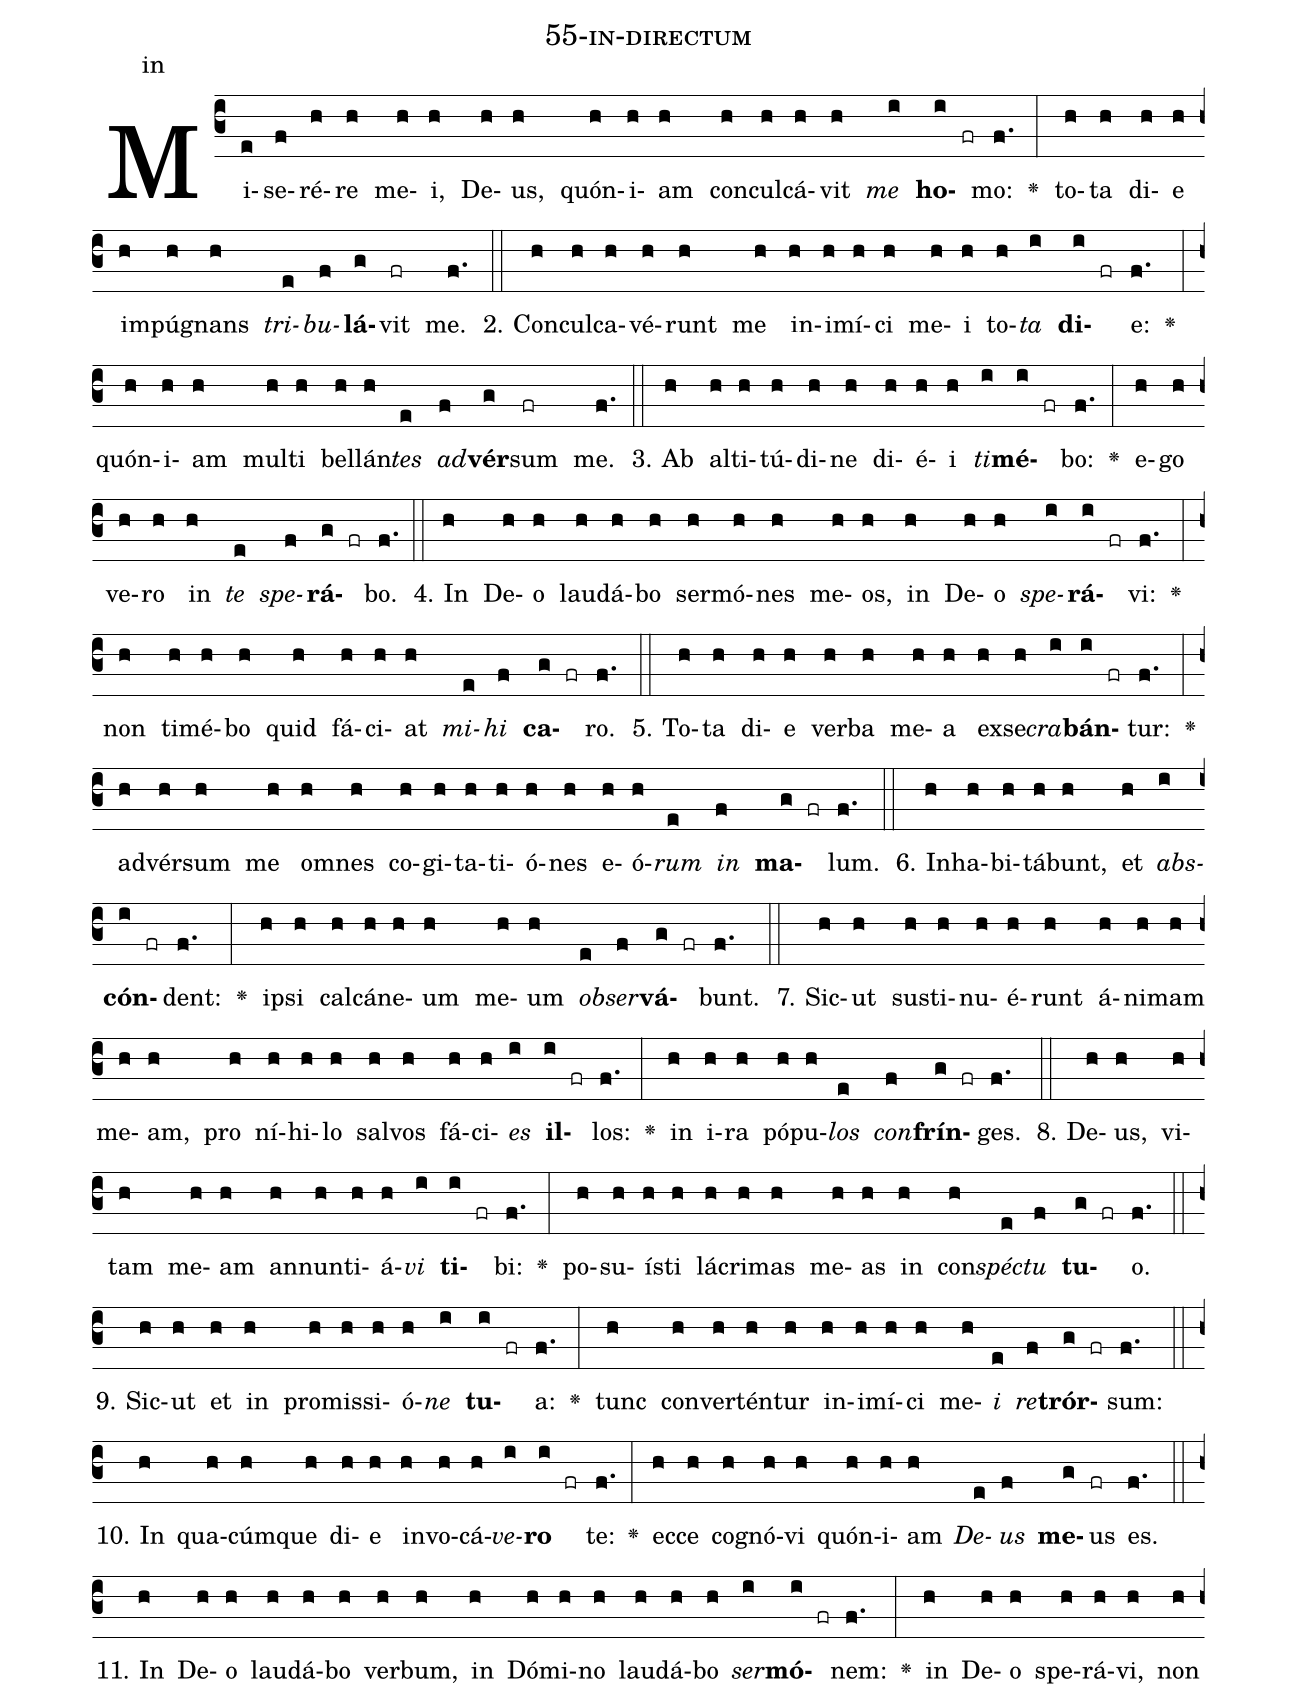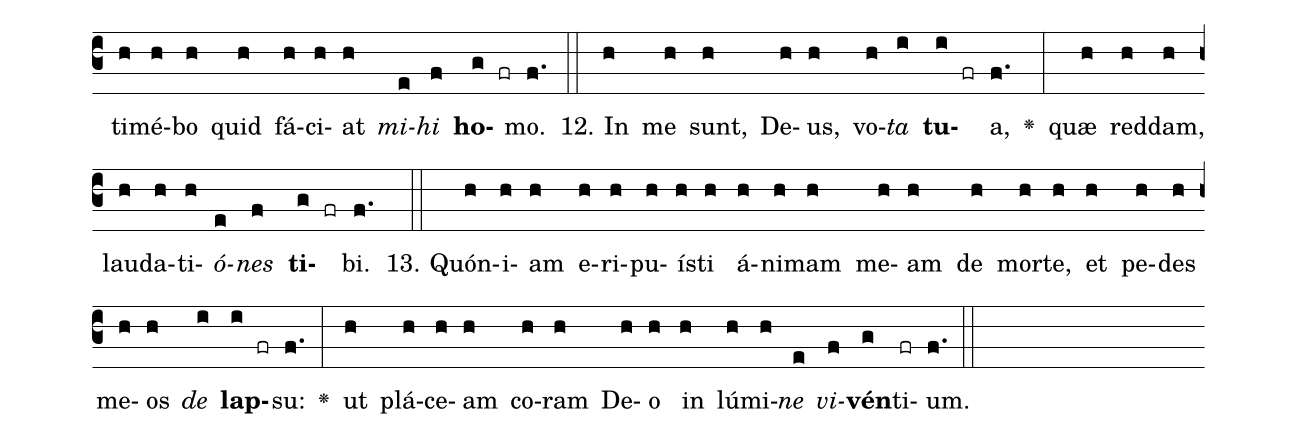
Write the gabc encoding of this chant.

name: 55-in-directum;
annotation: in;
%%
(c3)Mi(e)se(f)ré(h)re(h) me(h)i,(h) De(h)us,(h) quón(h)i(h)am(h) con(h)cul(h)cá(h)vit(h) <i>me</i>(i) <b>ho</b>(i fr)mo:(f.) <v>\greheightstar</v>(:) to(h)ta(h) di(h)e(h) im(h)pú(h)gnans(h) <i>tri</i>(e)<i>bu</i>(f)<b>lá</b>(g)vit(fr) me.(f.) (::)
2. Con(h)cul(h)ca(h)vé(h)runt(h) me(h) in(h)i(h)mí(h)ci(h) me(h)i(h) to(h)<i>ta</i>(i) <b>di</b>(i fr)e:(f.) <v>\greheightstar</v>(:) quón(h)i(h)am(h) mul(h)ti(h) bel(h)lán(h)<i>tes</i>(e) <i>ad</i>(f)<b>vér</b>(g)sum(fr) me.(f.) (::)
3. Ab(h) al(h)ti(h)tú(h)di(h)ne(h) di(h)é(h)i(h) <i>ti</i>(i)<b>mé</b>(i fr)bo:(f.) <v>\greheightstar</v>(:) e(h)go(h) ve(h)ro(h) in(h) <i>te</i>(e) <i>spe</i>(f)<b>rá</b>(g fr)bo.(f.) (::)
4. In(h) De(h)o(h) lau(h)dá(h)bo(h) ser(h)mó(h)nes(h) me(h)os,(h) in(h) De(h)o(h) <i>spe</i>(i)<b>rá</b>(i fr)vi:(f.) <v>\greheightstar</v>(:) non(h) ti(h)mé(h)bo(h) quid(h) fá(h)ci(h)at(h) <i>mi</i>(e)<i>hi</i>(f) <b>ca</b>(g fr)ro.(f.) (::)
5. To(h)ta(h) di(h)e(h) ver(h)ba(h) me(h)a(h) ex(h)se(h)<i>cra</i>(i)<b>bán</b>(i fr)tur:(f.) <v>\greheightstar</v>(:) ad(h)vér(h)sum(h) me(h) om(h)nes(h) co(h)gi(h)ta(h)ti(h)ó(h)nes(h) e(h)ó(h)<i>rum</i>(e) <i>in</i>(f) <b>ma</b>(g fr)lum.(f.) (::)
6. In(h)ha(h)bi(h)tá(h)bunt,(h) et(h) <i>abs</i>(i)<b>cón</b>(i fr)dent:(f.) <v>\greheightstar</v>(:) ip(h)si(h) cal(h)cá(h)ne(h)um(h) me(h)um(h) <i>ob</i>(e)<i>ser</i>(f)<b>vá</b>(g fr)bunt.(f.) (::)
7. Sic(h)ut(h) sus(h)ti(h)nu(h)é(h)runt(h) á(h)ni(h)mam(h) me(h)am,(h) pro(h) ní(h)hi(h)lo(h) sal(h)vos(h) fá(h)ci(h)<i>es</i>(i) <b>il</b>(i fr)los:(f.) <v>\greheightstar</v>(:) in(h) i(h)ra(h) pó(h)pu(h)<i>los</i>(e) <i>con</i>(f)<b>frín</b>(g fr)ges.(f.) (::)
8. De(h)us,(h) vi(h)tam(h) me(h)am(h) an(h)nun(h)ti(h)á(h)<i>vi</i>(i) <b>ti</b>(i fr)bi:(f.) <v>\greheightstar</v>(:) po(h)su(h)ís(h)ti(h) lá(h)cri(h)mas(h) me(h)as(h) in(h) con(h)<i>spéc</i>(e)<i>tu</i>(f) <b>tu</b>(g fr)o.(f.) (::)
9. Sic(h)ut(h) et(h) in(h) pro(h)mis(h)si(h)ó(h)<i>ne</i>(i) <b>tu</b>(i fr)a:(f.) <v>\greheightstar</v>(:) tunc(h) con(h)ver(h)tén(h)tur(h) in(h)i(h)mí(h)ci(h) me(h)<i>i</i>(e) <i>re</i>(f)<b>trór</b>(g fr)sum:(f.) (::)
10. In(h) qua(h)cúm(h)que(h) di(h)e(h) in(h)vo(h)cá(h)<i>ve</i>(i)<b>ro</b>(i fr) te:(f.) <v>\greheightstar</v>(:) ec(h)ce(h) co(h)gnó(h)vi(h) quón(h)i(h)am(h) <i>De</i>(e)<i>us</i>(f) <b>me</b>(g)us(fr) es.(f.) (::)
11. In(h) De(h)o(h) lau(h)dá(h)bo(h) ver(h)bum,(h) in(h) Dó(h)mi(h)no(h) lau(h)dá(h)bo(h) <i>ser</i>(i)<b>mó</b>(i fr)nem:(f.) <v>\greheightstar</v>(:) in(h) De(h)o(h) spe(h)rá(h)vi,(h) non(h) ti(h)mé(h)bo(h) quid(h) fá(h)ci(h)at(h) <i>mi</i>(e)<i>hi</i>(f) <b>ho</b>(g fr)mo.(f.) (::)
12. In(h) me(h) sunt,(h) De(h)us,(h) vo(h)<i>ta</i>(i) <b>tu</b>(i fr)a,(f.) <v>\greheightstar</v>(:) quæ(h) red(h)dam,(h) lau(h)da(h)ti(h)<i>ó</i>(e)<i>nes</i>(f) <b>ti</b>(g fr)bi.(f.) (::)
13. Quón(h)i(h)am(h) e(h)ri(h)pu(h)ís(h)ti(h) á(h)ni(h)mam(h) me(h)am(h) de(h) mor(h)te,(h) et(h) pe(h)des(h) me(h)os(h) <i>de</i>(i) <b>lap</b>(i fr)su:(f.) <v>\greheightstar</v>(:) ut(h) plá(h)ce(h)am(h) co(h)ram(h) De(h)o(h) in(h) lú(h)mi(h)<i>ne</i>(e) <i>vi</i>(f)<b>vén</b>(g)ti(fr)um.(f.) (::)
